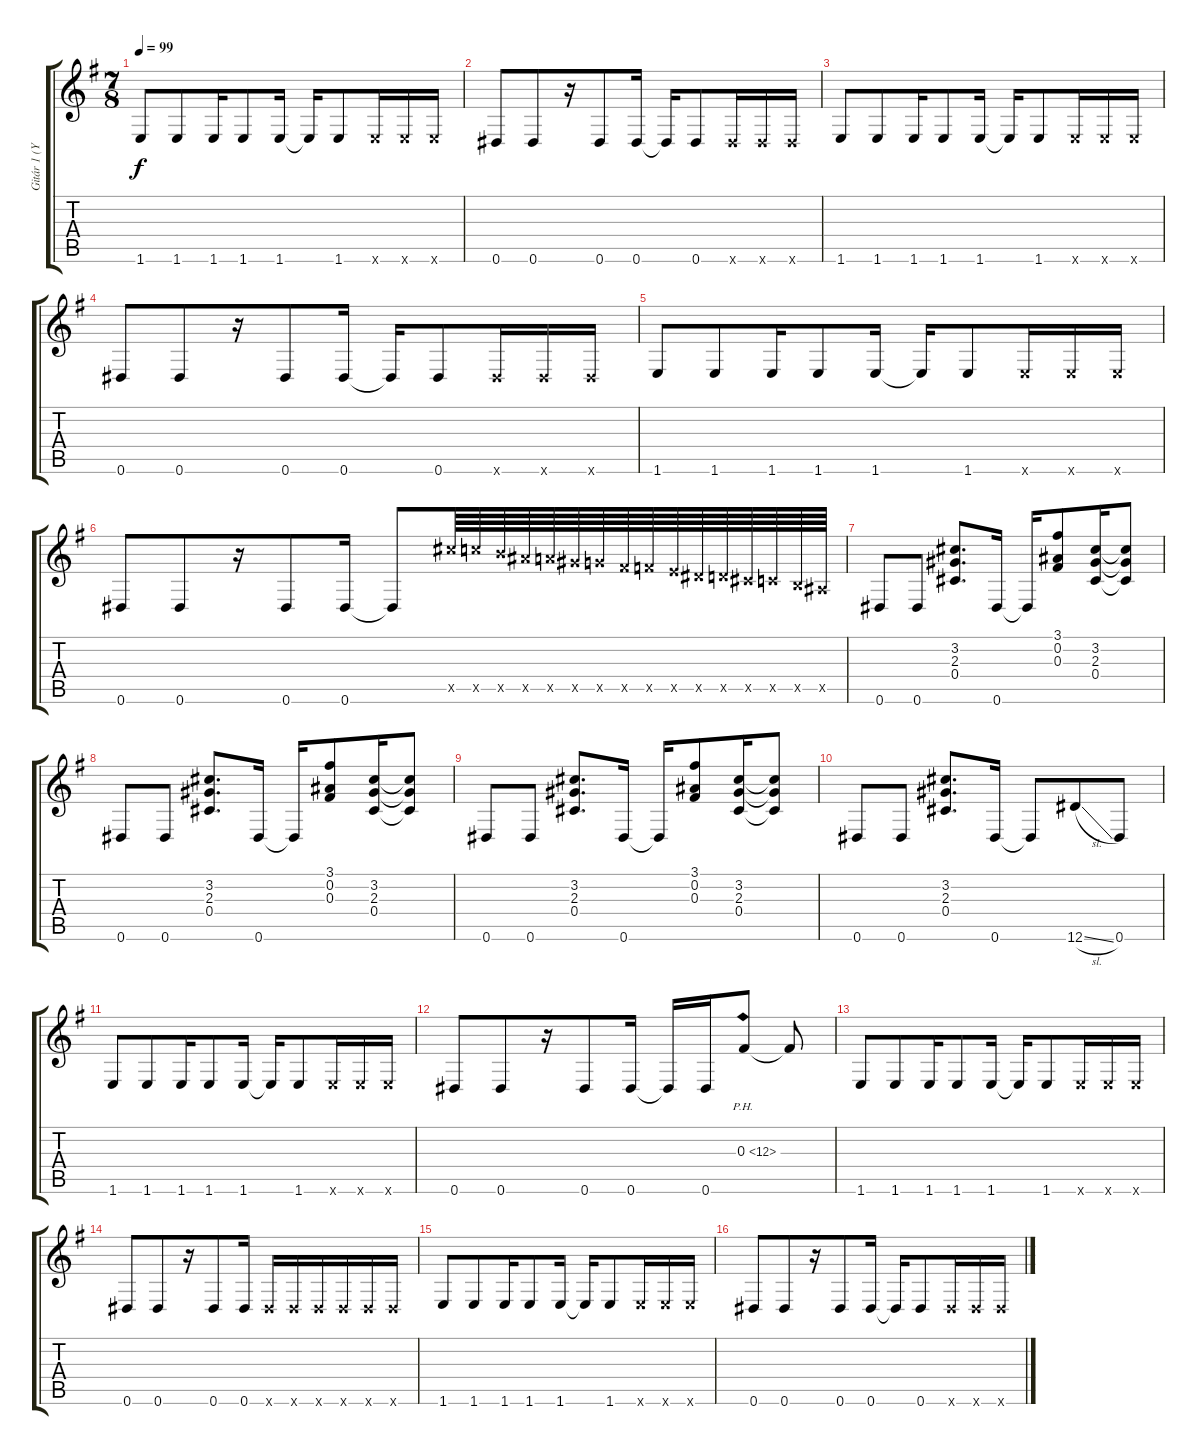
\track ("Gitár 1 (Yngwie Malmsteen)" "Gitár 1 (Y") {instrument distortionguitar}
\staff {score tabs}
\tuning (Eb4 Bb3 Gb3 Db3 Ab2 Eb2) {hide}
\ts (7 8)
\tempo 99
\clef g2
\ks g
1.6.8{dy f beam merge} 1.6.8 1.6.16 1.6.8{beam merge} 1.6.16 1.6{t}.16 1.6.8{beam merge} 1.6{x}.16 1.6{x}.16 1.6{x}.16 |
0.6.8{beam merge} 0.6.8 r.16 0.6.8{beam merge} 0.6.16 0.6{t}.16 0.6.8{beam merge} 0.6{x}.16 0.6{x}.16 0.6{x}.16 |
1.6.8{beam merge} 1.6.8 1.6.16 1.6.8{beam merge} 1.6.16 1.6{t}.16 1.6.8{beam merge} 1.6{x}.16 1.6{x}.16 1.6{x}.16 |
0.6.8{beam merge} 0.6.8 r.16 0.6.8{beam merge} 0.6.16 0.6{t}.16 0.6.8{beam merge} 0.6{x}.16 0.6{x}.16 0.6{x}.16 |
1.6.8{beam merge} 1.6.8 1.6.16 1.6.8{beam merge} 1.6.16 1.6{t}.16 1.6.8{beam merge} 1.6{x}.16 1.6{x}.16 1.6{x}.16 |
0.6.8{beam merge} 0.6.8 r.16 0.6.8{beam merge} 0.6.16 0.6{t}.8 17.5{x}.64 16.5{x}.64 15.5{x}.64 14.5{x}.64 13.5{x}.64 12.5{x}.64 11.5{x}.64 10.5{x}.64 9.5{x}.64 8.5{x}.64 7.5{x}.64 6.5{x}.64 5.5{x}.64 4.5{x}.64 3.5{x}.64 2.5{x}.64 |
0.6.8 0.6.8{beam split} (3.2 2.3 0.4).8{d beam merge} 0.6.16 0.6{t}.16 (3.1 0.2 0.3).8{beam merge} (3.2 2.3 0.4).16 (3.2{t} 2.3{t} 0.4{t}).8 |
0.6.8 0.6.8{beam split} (3.2 2.3 0.4).8{d beam merge} 0.6.16 0.6{t}.16 (3.1 0.2 0.3).8{beam merge} (3.2 2.3 0.4).16 (3.2{t} 2.3{t} 0.4{t}).8 |
0.6.8 0.6.8{beam split} (3.2 2.3 0.4).8{d beam merge} 0.6.16 0.6{t}.16 (3.1 0.2 0.3).8{beam merge} (3.2 2.3 0.4).16 (3.2{t} 2.3{t} 0.4{t}).8 |
0.6.8 0.6.8{beam split} (3.2 2.3 0.4).8{d beam merge} 0.6.16 0.6{t}.8 12.6{sl}.8 0.6.8 |
1.6.8{beam merge} 1.6.8 1.6.16 1.6.8{beam merge} 1.6.16 1.6{t}.16 1.6.8{beam merge} 1.6{x}.16 1.6{x}.16 1.6{x}.16 |
0.6.8{beam merge} 0.6.8 r.16 0.6.8{beam merge} 0.6.16 0.6{t}.16 0.6.16{beam merge} 0.3{ph 12}.8{beam split} 0.3{t}.8 |
1.6.8{beam merge} 1.6.8 1.6.16 1.6.8{beam merge} 1.6.16 1.6{t}.16 1.6.8{beam merge} 1.6{x}.16 1.6{x}.16 1.6{x}.16 |
0.6.8{beam merge} 0.6.8 r.16 0.6.8{beam merge} 0.6.16 0.6{x}.16 0.6{x}.16{beam merge} 0.6{x}.16 0.6{x}.16 0.6{x}.16 0.6{x}.16 |
1.6.8{beam merge} 1.6.8 1.6.16 1.6.8{beam merge} 1.6.16 1.6{t}.16 1.6.8{beam merge} 1.6{x}.16 1.6{x}.16 1.6{x}.16 |
0.6.8{beam merge} 0.6.8 r.16 0.6.8{beam merge} 0.6.16 0.6{t}.16 0.6.8{beam merge} 0.6{x}.16 0.6{x}.16 0.6{x}.16
